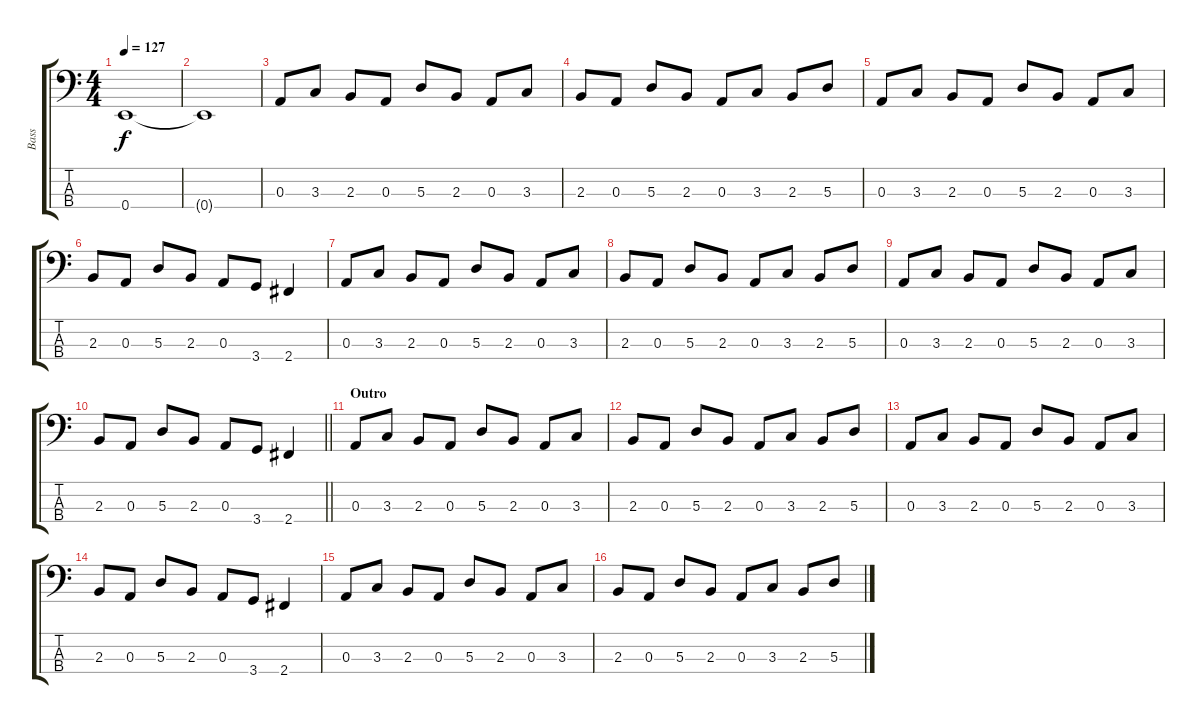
\track ("Bass" "Bass") {instrument electricbassfinger}
\staff {score tabs}
\tuning (G2 D2 A1 E1) {hide}
\ts (4 4)
\tempo 127
\clef f4
\ks c
0.4.1{dy f} |
0.4{t}.1 |
0.3.8 3.3.8 2.3.8 0.3.8 5.3.8 2.3.8 0.3.8 3.3.8 |
2.3.8 0.3.8 5.3.8 2.3.8 0.3.8 3.3.8 2.3.8 5.3.8 |
0.3.8 3.3.8 2.3.8 0.3.8 5.3.8 2.3.8 0.3.8 3.3.8 |
2.3.8 0.3.8 5.3.8 2.3.8 0.3.8 3.4.8 2.4.4 |
0.3.8 3.3.8 2.3.8 0.3.8 5.3.8 2.3.8 0.3.8 3.3.8 |
2.3.8 0.3.8 5.3.8 2.3.8 0.3.8 3.3.8 2.3.8 5.3.8 |
0.3.8 3.3.8 2.3.8 0.3.8 5.3.8 2.3.8 0.3.8 3.3.8 |
\barLineRight lightlight
2.3.8 0.3.8 5.3.8 2.3.8 0.3.8 3.4.8 2.4.4 |
\section ("" "Outro")
0.3.8 3.3.8 2.3.8 0.3.8 5.3.8 2.3.8 0.3.8 3.3.8 |
2.3.8 0.3.8 5.3.8 2.3.8 0.3.8 3.3.8 2.3.8 5.3.8 |
0.3.8 3.3.8 2.3.8 0.3.8 5.3.8 2.3.8 0.3.8 3.3.8 |
2.3.8 0.3.8 5.3.8 2.3.8 0.3.8 3.4.8 2.4.4 |
0.3.8 3.3.8 2.3.8 0.3.8 5.3.8 2.3.8 0.3.8 3.3.8 |
2.3.8 0.3.8 5.3.8 2.3.8 0.3.8 3.3.8 2.3.8 5.3.8
